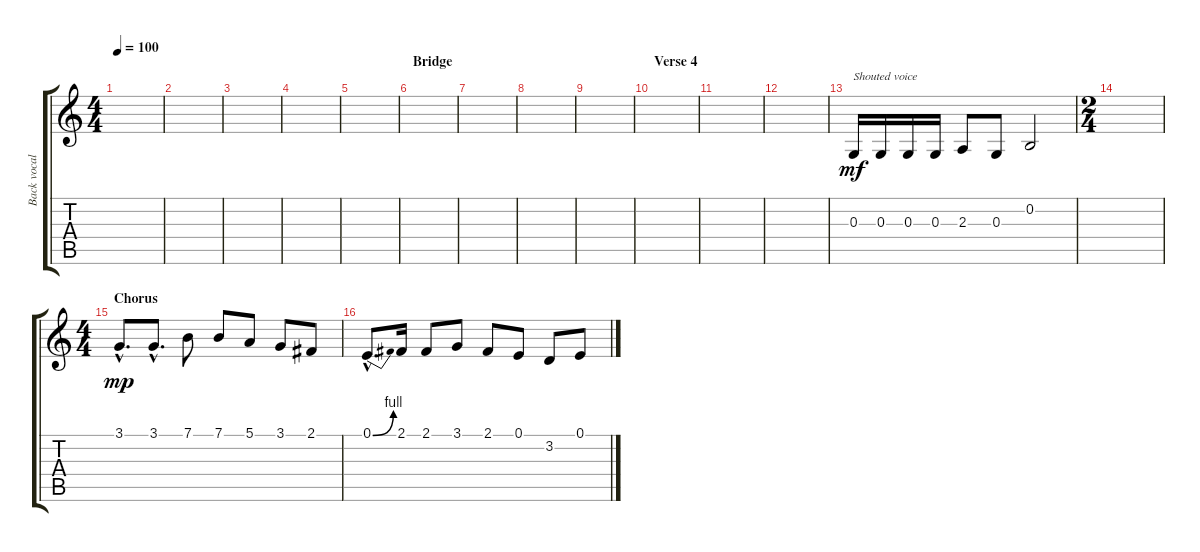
\track ("Back vocals" "Back vocal") {instrument lead2sawtooth}
\staff {score tabs}
\tuning (E4 B3 G3 D3 A2 E2) {hide}
\ts (4 4)
\tempo 100
\clef g2
\ks c
|
|
|
|
|
\section ("" "Bridge")
|
|
|
|
\section ("" "Verse 4")
|
|
|
0.3.16{txt "Shouted voice" dy mf} 0.3.16 0.3.16 0.3.16 2.3.8 0.3.8 0.2.2 |
\ts (2 4)
|
\ts (4 4)
\section ("" "Chorus")
3.1{hac}.8{d dy mp} 3.1{hac}.8{d} 7.1.8 7.1.8 5.1.8 3.1.8 2.1.8 |
0.1{be (bend 0 0 60 4) hac}.8{d} 2.1.16 2.1.8 3.1.8 2.1.8 0.1.8 3.2.8 0.1.8
